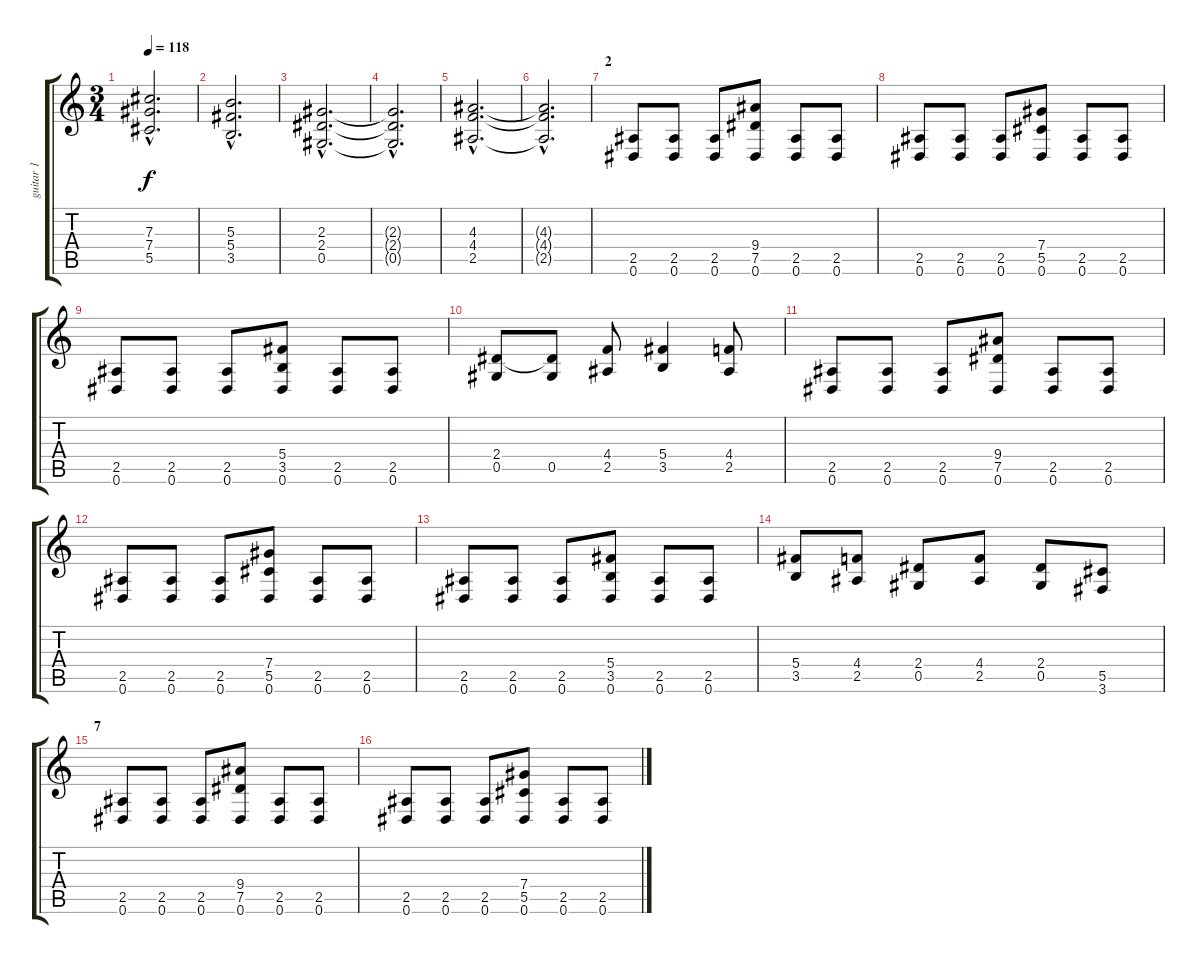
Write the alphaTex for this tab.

\track ("guitar 1" "guitar 1") {instrument distortionguitar}
\staff {score tabs}
\tuning (Eb4 Bb3 Gb3 Db3 Ab2 Eb2) {hide}
\ts (3 4)
\tempo 118
\clef g2
\ks c
(7.3{hac} 7.4{hac} 5.5{hac}).2{d dy f} |
(5.3{hac} 5.4{hac} 3.5{hac}).2{d} |
(2.3{hac} 2.4{hac} 0.5{hac}).2{d} |
(2.3{hac t} 2.4{hac t} 0.5{hac t}).2{d} |
(4.3{hac} 4.4{hac} 2.5{hac}).2{d} |
(4.3{hac t} 4.4{hac t} 2.5{hac t}).2{d} |
\section ("" "2")
(2.5 0.6).8 (2.5 0.6).8 (2.5 0.6).8 (9.4 7.5 0.6).8 (2.5 0.6).8 (2.5 0.6).8 |
(2.5 0.6).8 (2.5 0.6).8 (2.5 0.6).8 (7.4 5.5 0.6).8 (2.5 0.6).8 (2.5 0.6).8 |
(2.5 0.6).8 (2.5 0.6).8 (2.5 0.6).8 (5.4 3.5 0.6).8 (2.5 0.6).8 (2.5 0.6).8 |
(2.4 0.5).8 (2.4{t} 0.5).8 (4.4 2.5).8 (5.4 3.5).4 (4.4 2.5).8 |
(2.5 0.6).8 (2.5 0.6).8 (2.5 0.6).8 (9.4 7.5 0.6).8 (2.5 0.6).8 (2.5 0.6).8 |
(2.5 0.6).8 (2.5 0.6).8 (2.5 0.6).8 (7.4 5.5 0.6).8 (2.5 0.6).8 (2.5 0.6).8 |
(2.5 0.6).8 (2.5 0.6).8 (2.5 0.6).8 (5.4 3.5 0.6).8 (2.5 0.6).8 (2.5 0.6).8 |
(5.4 3.5).8 (4.4 2.5).8 (2.4 0.5).8 (4.4 2.5).8 (2.4 0.5).8 (5.5 3.6).8 |
\section ("" "7")
(2.5 0.6).8 (2.5 0.6).8 (2.5 0.6).8 (9.4 7.5 0.6).8 (2.5 0.6).8 (2.5 0.6).8 |
(2.5 0.6).8 (2.5 0.6).8 (2.5 0.6).8 (7.4 5.5 0.6).8 (2.5 0.6).8 (2.5 0.6).8
